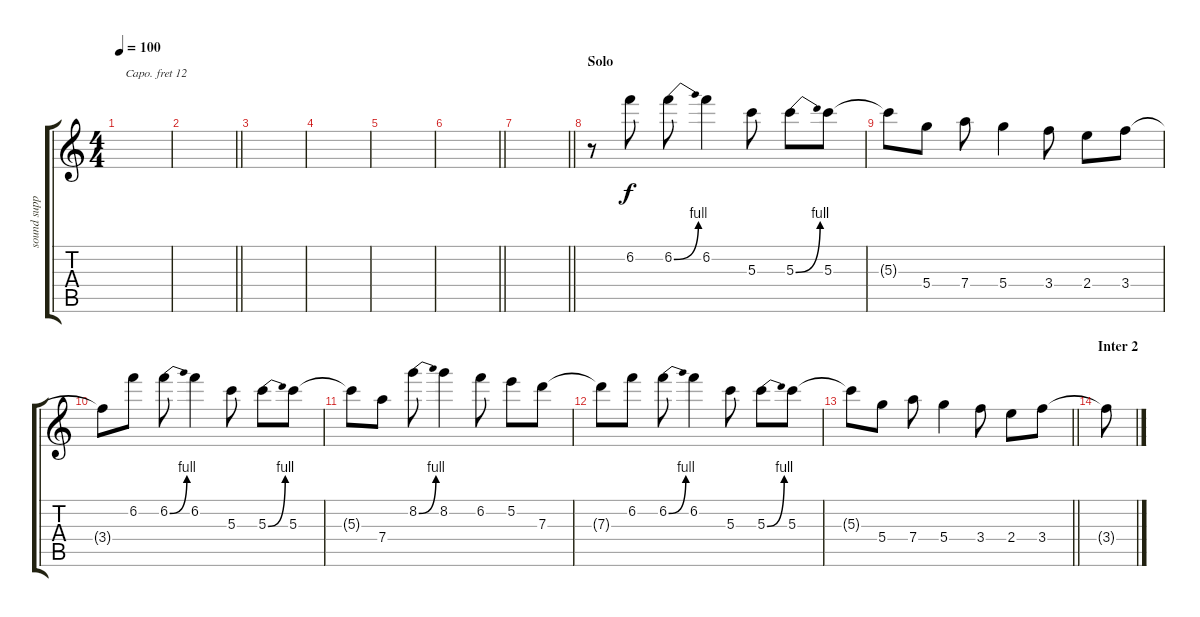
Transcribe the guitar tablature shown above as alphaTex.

\track ("sound support" "sound supp") {instrument electricguitarclean}
\staff {score tabs}
\capo 12
\tuning (E4 B3 G3 D3 A2 E2) {hide}
\ts (4 4)
\tempo 100
\clef g2
\ks c
|
\barLineRight lightlight
|
|
|
|
\barLineRight lightlight
|
\barLineRight lightlight
|
\section ("" "Solo")
r.8{volume 16 instrument distortionguitar} 6.2.8 6.2{be (bend 0 0 60 4)}.8 6.2.4 5.3.8 5.3{be (bend 0 0 60 4)}.8 5.3.8 |
5.3{t}.8 5.4.8 7.4.8 5.4.4 3.4.8 2.4.8 3.4.8 |
3.4{t}.8 6.2.8 6.2{be (bend 0 0 60 4)}.8 6.2.4 5.3.8 5.3{be (bend 0 0 60 4)}.8 5.3.8 |
5.3{t}.8 7.4.8 8.2{be (bend 0 0 60 4)}.8 8.2.4 6.2.8 5.2.8 7.3.8 |
7.3{t}.8 6.2.8 6.2{be (bend 0 0 60 4)}.8 6.2.4 5.3.8 5.3{be (bend 0 0 60 4)}.8 5.3.8 |
\barLineRight lightlight
5.3{t}.8 5.4.8 7.4.8 5.4.4 3.4.8 2.4.8 3.4.8 |
\section ("" "Inter 2")
3.4{t}.8
